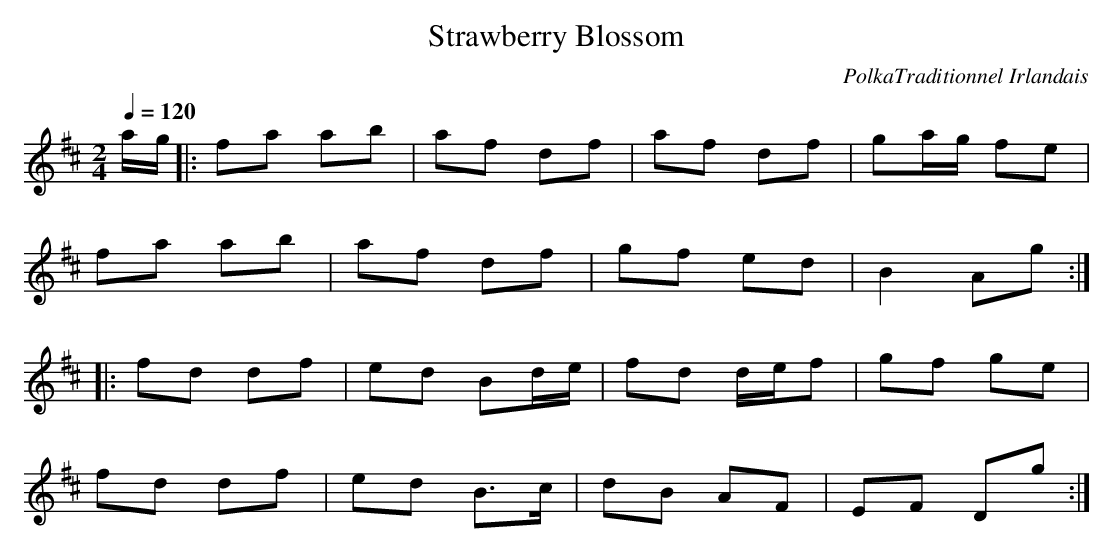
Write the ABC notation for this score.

X:1     %Music
T:Strawberry Blossom     %Tune name
C:PolkaTraditionnel Irlandais     %Tune composer
Q:1/4=120     %Tempo
V:1     %
     %!STAVE 0 'MŽlodie' @
     %!INSTR 'Piano 1' 0 0 @
M:2/4     %Meter
L:1/16     %
K:D
ag |:f2a2 a2b2 |a2f2 d2f2 |a2f2 d2f2 |g2ag f2e2 |
f2a2 a2b2 |a2f2 d2f2 |g2f2 e2d2 |B4 A2g2 ::
f2d2 d2f2 |e2d2 B2de |f2d2 def2 |g2f2 g2e2 |
f2d2 d2f2 |e2d2 B3c |d2B2 A2F2 |E2F2 D2g2 :|
     %End of file
